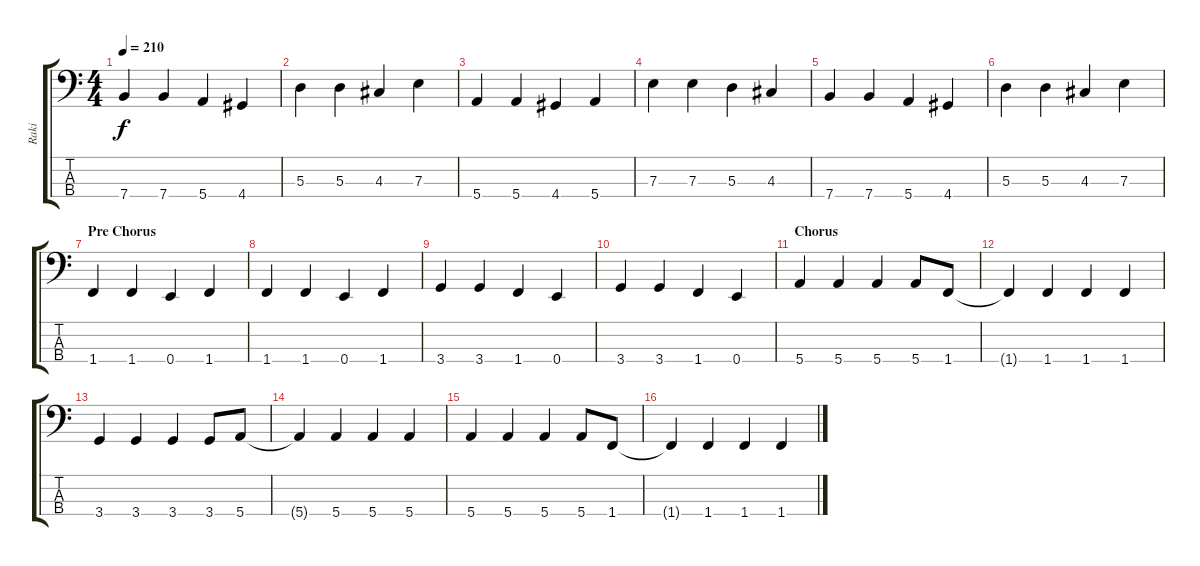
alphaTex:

\track ("Raki" "Raki") {instrument electricbasspick}
\staff {score tabs}
\tuning (G2 D2 A1 E1) {hide}
\ts (4 4)
\tempo 210
\clef f4
\ks c
7.4.4{dy f} 7.4.4 5.4.4 4.4.4 |
5.3.4 5.3.4 4.3.4 7.3.4 |
5.4.4 5.4.4 4.4.4 5.4.4 |
7.3.4 7.3.4 5.3.4 4.3.4 |
7.4.4 7.4.4 5.4.4 4.4.4 |
5.3.4 5.3.4 4.3.4 7.3.4 |
\section ("" "Pre Chorus")
1.4.4 1.4.4 0.4.4 1.4.4 |
1.4.4 1.4.4 0.4.4 1.4.4 |
3.4.4 3.4.4 1.4.4 0.4.4 |
3.4.4 3.4.4 1.4.4 0.4.4 |
\section ("" "Chorus")
5.4.4 5.4.4 5.4.4 5.4.8 1.4.8 |
1.4{t}.4 1.4.4 1.4.4 1.4.4 |
3.4.4 3.4.4 3.4.4 3.4.8 5.4.8 |
5.4{t}.4 5.4.4 5.4.4 5.4.4 |
5.4.4 5.4.4 5.4.4 5.4.8 1.4.8 |
1.4{t}.4 1.4.4 1.4.4 1.4.4
